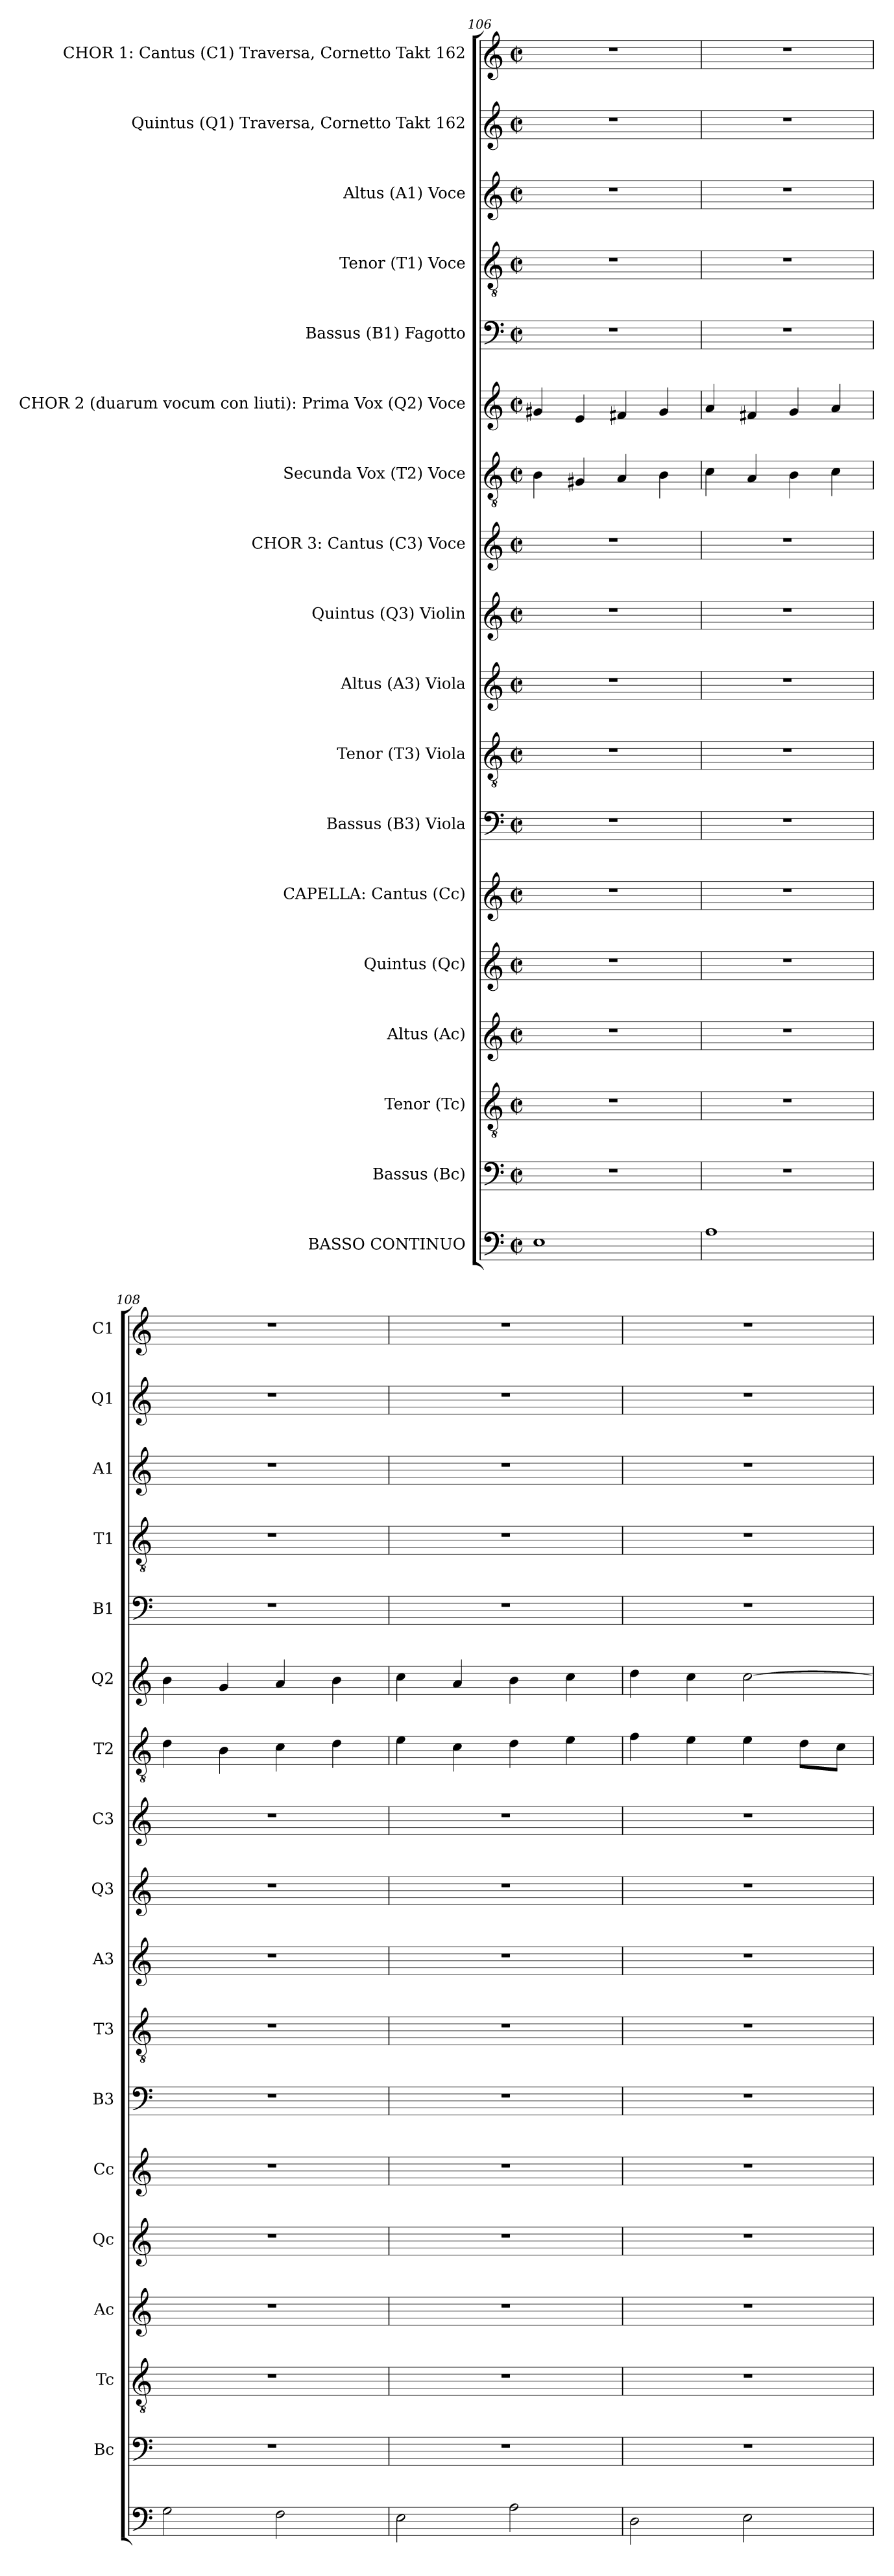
**kern	**kern	**kern	**kern	**kern	**kern	**kern	**kern	**kern	**kern	**kern	**kern	**kern	**kern	**kern	**kern	**kern	**kern
*part18	*part17	*part16	*part15	*part14	*part13	*part12	*part11	*part10	*part9	*part8	*part7	*part6	*part5	*part4	*part3	*part2	*part1
*staff18	*staff17	*staff16	*staff15	*staff14	*staff13	*staff12	*staff11	*staff10	*staff9	*staff8	*staff7	*staff6	*staff5	*staff4	*staff3	*staff2	*staff1
*I"BASSO CONTINUO	*I"Bassus (Bc)	*I"Tenor (Tc)	*I"Altus (Ac)	*I"Quintus (Qc)	*I"CAPELLA: Cantus (Cc)	*I"Bassus (B3) Viola	*I"Tenor (T3) Viola	*I"Altus (A3) Viola	*I"Quintus (Q3) Violin	*I"CHOR 3: Cantus (C3) Voce	*I"Secunda Vox (T2) Voce	*I"CHOR 2 (duarum vocum con liuti): Prima Vox  (Q2) Voce	*I"Bassus (B1) Fagotto	*I"Tenor (T1) Voce	*I"Altus (A1) Voce	*I"Quintus (Q1) Traversa, Cornetto Takt 162	*I"CHOR 1: Cantus (C1) Traversa, Cornetto Takt 162
*	*I'Bc	*I'Tc	*I'Ac	*I'Qc	*I'Cc	*I'B3	*I'T3	*I'A3	*I'Q3	*I'C3	*I'T2	*I'Q2	*I'B1	*I'T1	*I'A1	*I'Q1	*I'C1
!!LO:LB:g=z
*clefF4	*clefF4	*clefGv2	*clefG2	*clefG2	*clefG2	*clefF4	*clefGv2	*clefG2	*clefG2	*clefG2	*clefGv2	*clefG2	*clefF4	*clefGv2	*clefG2	*clefG2	*clefG2
*	*	*	*	*	*	*	*	*	*	*	*	*	*	*	*	*	*ITrd-7c-12
*k[]	*k[]	*k[]	*k[]	*k[]	*k[]	*k[]	*k[]	*k[]	*k[]	*k[]	*k[]	*k[]	*k[]	*k[]	*k[]	*k[]	*k[]
*M2/2	*M2/2	*M2/2	*M2/2	*M2/2	*M2/2	*M2/2	*M2/2	*M2/2	*M2/2	*M2/2	*M2/2	*M2/2	*M2/2	*M2/2	*M2/2	*M2/2	*M2/2
*met(c|)	*met(c|)	*met(c|)	*met(c|)	*met(c|)	*met(c|)	*met(c|)	*met(c|)	*met(c|)	*met(c|)	*met(c|)	*met(c|)	*met(c|)	*met(c|)	*met(c|)	*met(c|)	*met(c|)	*met(c|)
=106	=106	=106	=106	=106	=106	=106	=106	=106	=106	=106	=106	=106	=106	=106	=106	=106	=106
1E	1r	1r	1r	1r	1r	1r	1r	1r	1r	1r	4B\	4g#X/	1r	1r	1r	1r	1r
.	.	.	.	.	.	.	.	.	.	.	4G#X/	4e/	.	.	.	.	.
.	.	.	.	.	.	.	.	.	.	.	4A/	4f#X/	.	.	.	.	.
.	.	.	.	.	.	.	.	.	.	.	4B\	4g#/	.	.	.	.	.
=107	=107	=107	=107	=107	=107	=107	=107	=107	=107	=107	=107	=107	=107	=107	=107	=107	=107
1A	1r	1r	1r	1r	1r	1r	1r	1r	1r	1r	4c\	4a/	1r	1r	1r	1r	1r
.	.	.	.	.	.	.	.	.	.	.	4A/	4f#X/	.	.	.	.	.
.	.	.	.	.	.	.	.	.	.	.	4B\	4g/	.	.	.	.	.
.	.	.	.	.	.	.	.	.	.	.	4c\	4a/	.	.	.	.	.
=108	=108	=108	=108	=108	=108	=108	=108	=108	=108	=108	=108	=108	=108	=108	=108	=108	=108
2G\	1r	1r	1r	1r	1r	1r	1r	1r	1r	1r	4d\	4b\	1r	1r	1r	1r	1r
.	.	.	.	.	.	.	.	.	.	.	4B\	4g/	.	.	.	.	.
2F\	.	.	.	.	.	.	.	.	.	.	4c\	4a/	.	.	.	.	.
.	.	.	.	.	.	.	.	.	.	.	4d\	4b\	.	.	.	.	.
=109	=109	=109	=109	=109	=109	=109	=109	=109	=109	=109	=109	=109	=109	=109	=109	=109	=109
2E\	1r	1r	1r	1r	1r	1r	1r	1r	1r	1r	4e\	4cc\	1r	1r	1r	1r	1r
.	.	.	.	.	.	.	.	.	.	.	4c\	4a/	.	.	.	.	.
2A\	.	.	.	.	.	.	.	.	.	.	4d\	4b\	.	.	.	.	.
.	.	.	.	.	.	.	.	.	.	.	4e\	4cc\	.	.	.	.	.
=110	=110	=110	=110	=110	=110	=110	=110	=110	=110	=110	=110	=110	=110	=110	=110	=110	=110
2D\	1r	1r	1r	1r	1r	1r	1r	1r	1r	1r	4f\	4dd\	1r	1r	1r	1r	1r
.	.	.	.	.	.	.	.	.	.	.	4e\	4cc\	.	.	.	.	.
2E\	.	.	.	.	.	.	.	.	.	.	4e\	[2cc\	.	.	.	.	.
.	.	.	.	.	.	.	.	.	.	.	8d\L	.	.	.	.	.	.
.	.	.	.	.	.	.	.	.	.	.	8c\J	.	.	.	.	.	.
=	=	=	=	=	=	=	=	=	=	=	=	=	=	=	=	=	=
*-	*-	*-	*-	*-	*-	*-	*-	*-	*-	*-	*-	*-	*-	*-	*-	*-	*-
